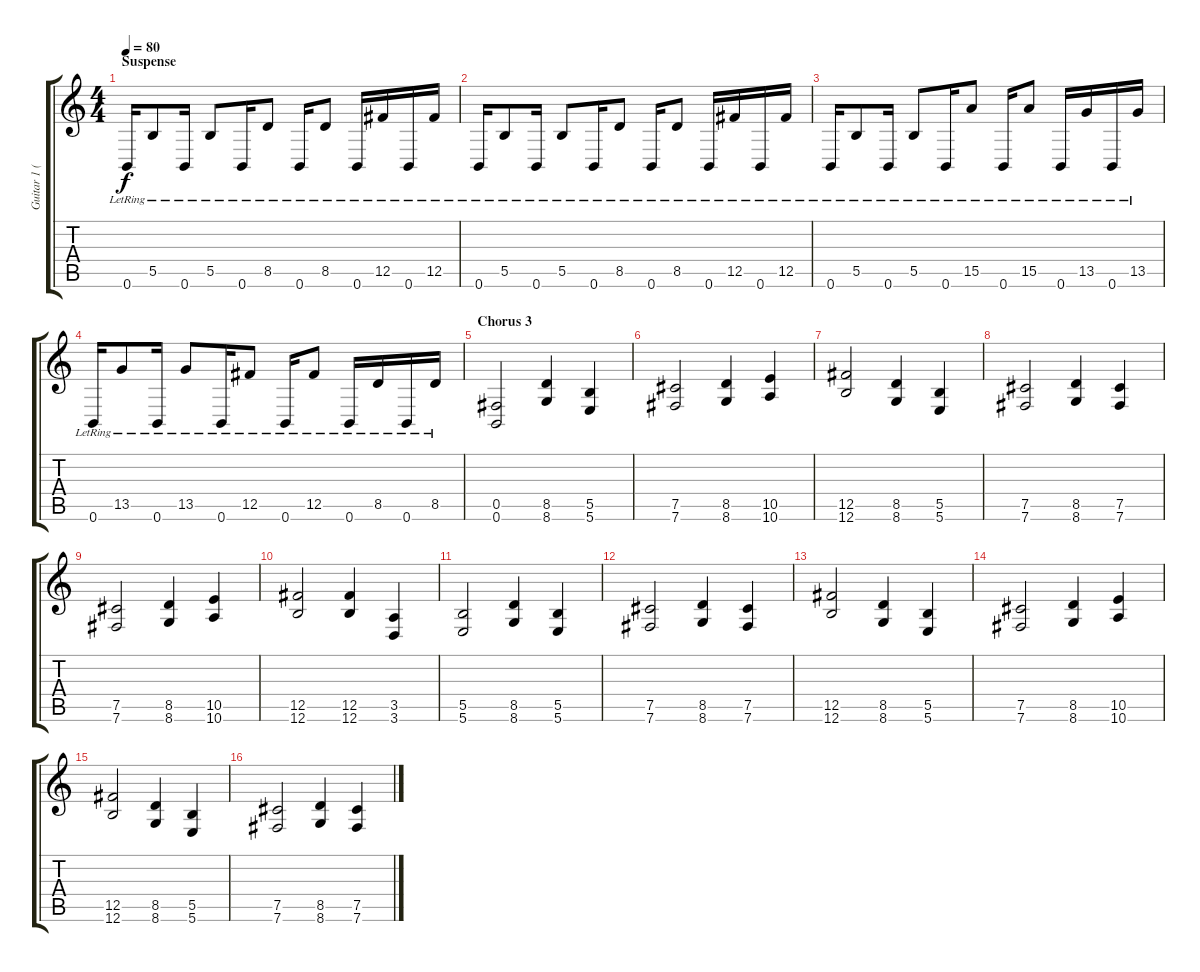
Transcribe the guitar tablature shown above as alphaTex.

\track ("Guitar 1 (M.Rohringer)" "Guitar 1 (") {instrument acousticguitarnylon}
\staff {score tabs}
\tuning (Db4 Ab3 E3 B2 Gb2 B1) {hide}
\ts (4 4)
\section ("" "Suspense")
\tempo 80
\clef g2
\ks c
0.6{lr}.16{dy f} 5.5{lr}.8 0.6{lr}.16 5.5{lr}.8 0.6{lr}.16 8.5{lr}.8 0.6{lr}.16 8.5{lr}.8 0.6{lr}.16 12.5{lr}.16 0.6{lr}.16 12.5{lr}.16 |
0.6{lr}.16 5.5{lr}.8 0.6{lr}.16 5.5{lr}.8 0.6{lr}.16 8.5{lr}.8 0.6{lr}.16 8.5{lr}.8 0.6{lr}.16 12.5{lr}.16 0.6{lr}.16 12.5{lr}.16 |
0.6{lr}.16 5.5{lr}.8 0.6{lr}.16 5.5{lr}.8 0.6{lr}.16 15.5{lr}.8 0.6{lr}.16 15.5{lr}.8 0.6{lr}.16 13.5{lr}.16 0.6{lr}.16 13.5{lr}.16 |
0.6{lr}.16 13.5{lr}.8 0.6{lr}.16 13.5{lr}.8 0.6{lr}.16 12.5{lr}.8 0.6{lr}.16 12.5{lr}.8 0.6{lr}.16 8.5{lr}.16 0.6{lr}.16 8.5{lr}.16 |
\section ("" "Chorus 3")
(0.5 0.6).2{balance 16 instrument distortionguitar} (8.5 8.6).4 (5.5 5.6).4 |
(7.5 7.6).2 (8.5 8.6).4 (10.5 10.6).4 |
(12.5 12.6).2 (8.5 8.6).4 (5.5 5.6).4 |
(7.5 7.6).2 (8.5 8.6).4 (7.5 7.6).4 |
(7.5 7.6).2 (8.5 8.6).4 (10.5 10.6).4 |
(12.5 12.6).2 (12.5 12.6).4 (3.5 3.6).4 |
(5.5 5.6).2 (8.5 8.6).4 (5.5 5.6).4 |
(7.5 7.6).2 (8.5 8.6).4 (7.5 7.6).4 |
(12.5 12.6).2 (8.5 8.6).4 (5.5 5.6).4 |
(7.5 7.6).2 (8.5 8.6).4 (10.5 10.6).4 |
(12.5 12.6).2 (8.5 8.6).4 (5.5 5.6).4 |
(7.5 7.6).2 (8.5 8.6).4 (7.5 7.6).4
